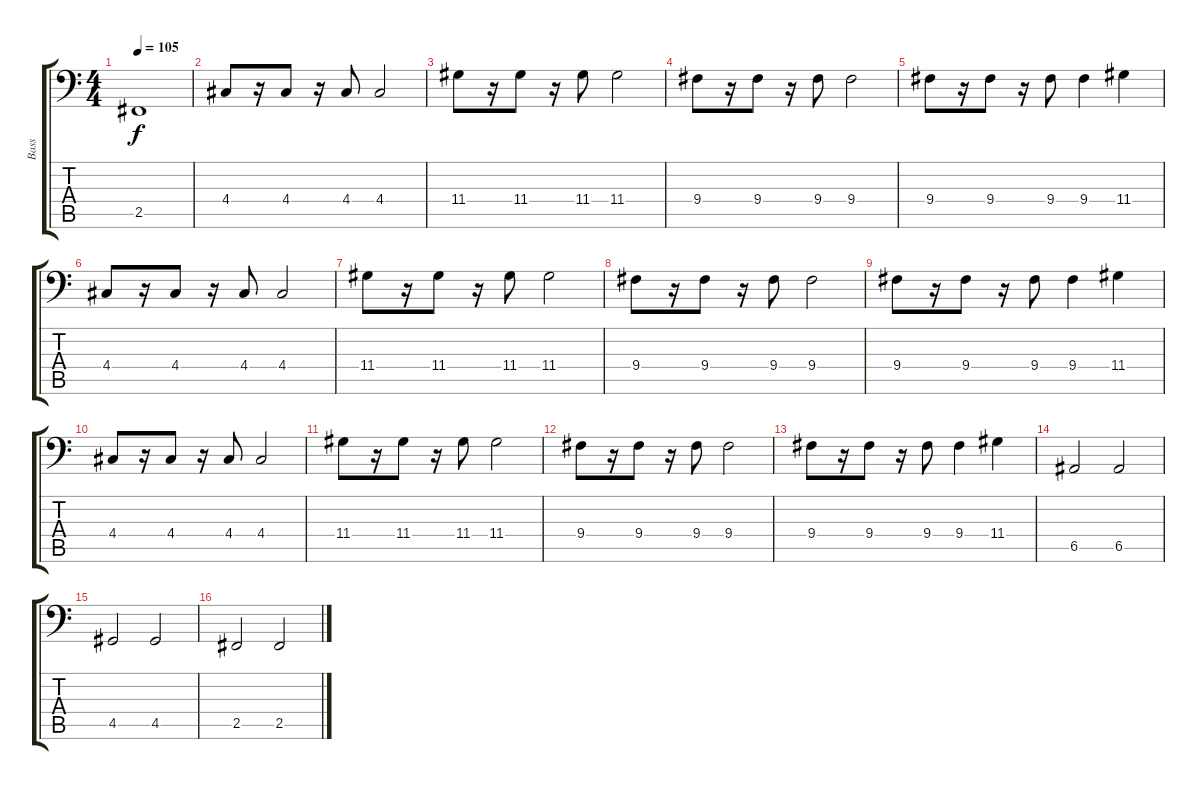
\track ("Bass" "Bass") {instrument electricbassfinger}
\staff {score tabs}
\tuning (C3 G2 D2 A1 E1 B0) {hide}
\ts (4 4)
\tempo 105
\clef f4
\ks c
2.5.1{dy f} |
4.4.8 r.16 4.4.8 r.16 4.4.8 4.4.2 |
11.4.8 r.16 11.4.8 r.16 11.4.8 11.4.2 |
9.4.8 r.16 9.4.8 r.16 9.4.8 9.4.2 |
9.4.8 r.16 9.4.8 r.16 9.4.8 9.4.4 11.4.4 |
4.4.8 r.16 4.4.8 r.16 4.4.8 4.4.2 |
11.4.8 r.16 11.4.8 r.16 11.4.8 11.4.2 |
9.4.8 r.16 9.4.8 r.16 9.4.8 9.4.2 |
9.4.8 r.16 9.4.8 r.16 9.4.8 9.4.4 11.4.4 |
4.4.8 r.16 4.4.8 r.16 4.4.8 4.4.2 |
11.4.8 r.16 11.4.8 r.16 11.4.8 11.4.2 |
9.4.8 r.16 9.4.8 r.16 9.4.8 9.4.2 |
9.4.8 r.16 9.4.8 r.16 9.4.8 9.4.4 11.4.4 |
6.5.2 6.5.2 |
4.5.2 4.5.2 |
2.5.2 2.5.2
